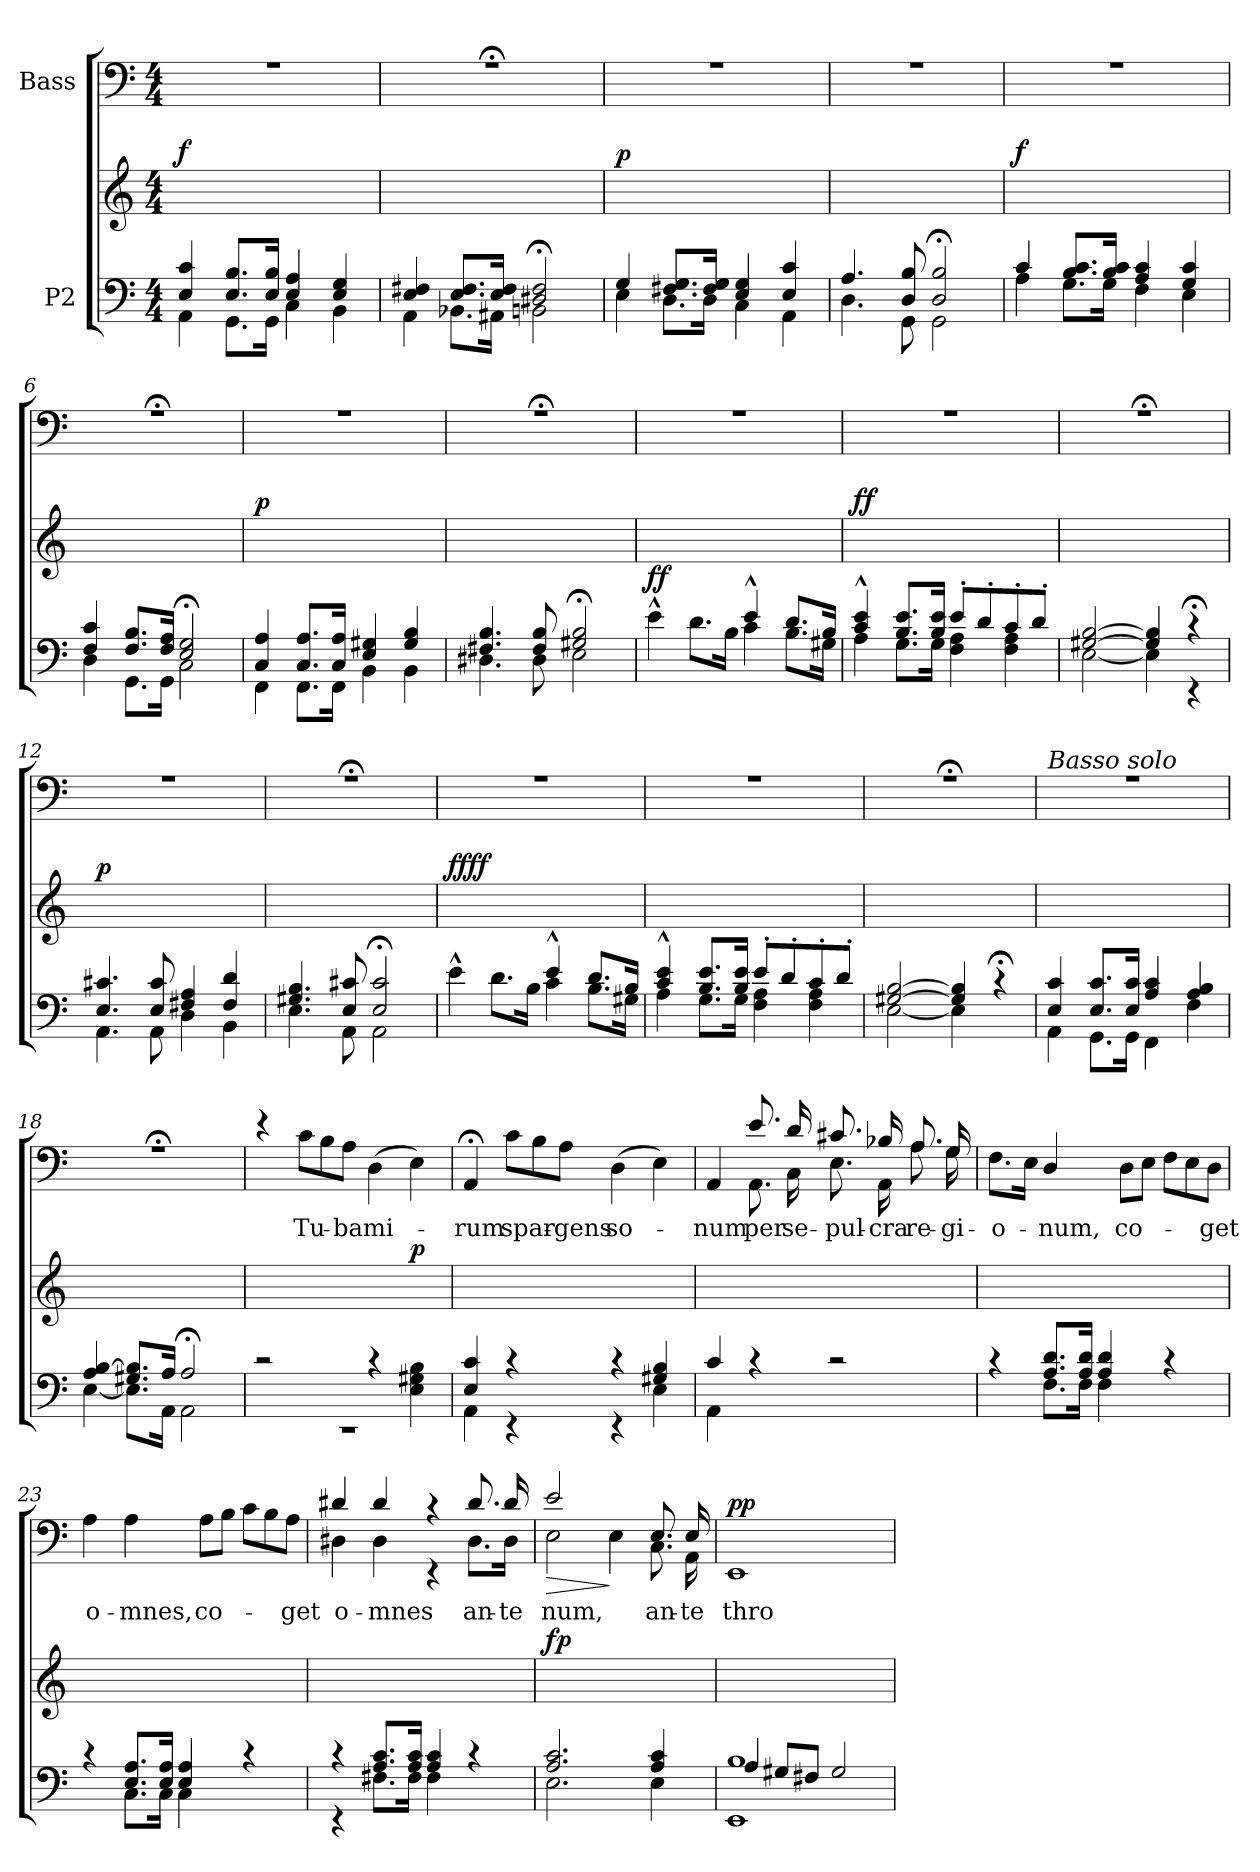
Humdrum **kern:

**kern	**kern	**dynam	**kern	**text	**dynam
*part2	*part2	*part2	*part1	*part1	*part1
*staff3	*staff2	*staff2/3	*staff1	*staff1	*staff1
*I"P2	*	*	*I"Bass	*	*
*clefF4	*clefG2	*	*clefF4	*	*
*k[]	*k[]	*	*k[]	*	*
*C:	*C:	*	*C:	*	*
*M4/4	*M4/4	*	*M4/4	*	*
*MM50	*MM50	*	*MM50	*	*
=1	=1	=1	=1	=1	=1
*^	*	*	*^	*	*
!	!	!	!LO:DY:a	!	!	!	!
4E/ 4c/	4AA\	1ryy	f	1r	1ryy	.	.
8.E/ 8.B/L	8.GG\L	.	.	.	.	.	.
16E/ 16B/Jk	16GG\Jk	.	.	.	.	.	.
4E/ 4A/	4C\	.	.	.	.	.	.
4E/ 4G/	4BB\	.	.	.	.	.	.
=2	=2	=2	=2	=2	=2	=2	=2
4E/ 4F#X/	4AA\	1ryy	.	1r;<	1ryy	.	.
8.E/ 8.F#/L	8.BB-X\L	.	.	.	.	.	.
16E/ 16F#/Jk	16AA#X\Jk	.	.	.	.	.	.
2D#X/;< 2F#/;<	2BBn\	.	.	.	.	.	.
=3	=3	=3	=3	=3	=3	=3	=3
!	!	!	!LO:DY:a	!	!	!	!
4G/	4E\	1ryy	p	1r	1ryy	.	.
8.F#X/ 8.G/L	8.D\L	.	.	.	.	.	.
16F#/ 16G/Jk	16D\Jk	.	.	.	.	.	.
4E/ 4G/	4C\	.	.	.	.	.	.
4E/ 4c/	4AA\	.	.	.	.	.	.
=4	=4	=4	=4	=4	=4	=4	=4
4.A/	4.D\	1ryy	.	1r	1ryy	.	.
8D/ 8B/	8GG\	.	.	.	.	.	.
2D/;< 2B/;<	2GG\	.	.	.	.	.	.
=5	=5	=5	=5	=5	=5	=5	=5
!	!	!	!LO:DY:a	!	!	!	!
4c/	4A\	1ryy	f	1r	1ryy	.	.
8.B/ 8.c/L	8.G\L	.	.	.	.	.	.
16B/ 16c/Jk	16G\Jk	.	.	.	.	.	.
4A/ 4c/	4F\	.	.	.	.	.	.
4G/ 4c/	4E\	.	.	.	.	.	.
!!LO:LB:g=z	!!
=6	=6	=6	=6	=6	=6	=6	=6
4F/ 4c/	4D\	1ryy	.	1r;<	1ryy	.	.
8.F/ 8.B/L	8.GG\L	.	.	.	.	.	.
16F/ 16A/Jk	16GG\Jk	.	.	.	.	.	.
2E/;< 2G/;<	2C\	.	.	.	.	.	.
=7	=7	=7	=7	=7	=7	=7	=7
!	!	!	!LO:DY:a	!	!	!	!
4C/ 4A/	4FF\	1ryy	p	1r	1ryy	.	.
8.C/ 8.A/L	8.FF\L	.	.	.	.	.	.
16C/ 16A/Jk	16FF\Jk	.	.	.	.	.	.
4E/ 4G#X/	4BB\	.	.	.	.	.	.
4G#/ 4B/	4BB\	.	.	.	.	.	.
=8	=8	=8	=8	=8	=8	=8	=8
4.F#X/ 4.B/	4.D#X\	1ryy	.	1r;<	1ryy	.	.
8F#/ 8B/	8D#\	.	.	.	.	.	.
2G#X/;< 2B/;<	2E\	.	.	.	.	.	.
=9	=9	=9	=9	=9	=9	=9	=9
!	!	!	!LO:DY:b	!	!	!	!
4e^^>\	2ryy	1ryy	ff	1r	1ryy	.	.
8.d\L	.	.	.	.	.	.	.
16B\Jk	.	.	.	.	.	.	.
4e^^>/	4c\	.	.	.	.	.	.
8.d/L	8.B\L	.	.	.	.	.	.
16B/Jk	16G#X\Jk	.	.	.	.	.	.
=10	=10	=10	=10	=10	=10	=10	=10
!	!	!	!LO:DY:a	!	!	!	!
4c/^^> 4e/^^>	4A\	1ryy	ff	1r	1ryy	.	.
8.B/ 8.e/L	8.G\L	.	.	.	.	.	.
16B/ 16e/Jk	16G\Jk	.	.	.	.	.	.
8e'</L	4F\ 4A\	.	.	.	.	.	.
8d'</	.	.	.	.	.	.	.
8c'</	4F\ 4A\	.	.	.	.	.	.
8d'</J	.	.	.	.	.	.	.
!!LO:LB:g=z	!!
=11	=11	=11	=11	=11	=11	=11	=11
[>2G#X/ [>2B/	[<2E\	1ryy	.	1r;<	1ryy	.	.
4G#/] 4B/]	4E\]	.	.	.	.	.	.
4r;c	4rEE	.	.	.	.	.	.
=12	=12	=12	=12	=12	=12	=12	=12
!	!	!	!LO:DY:a	!	!	!	!
4.E/ 4.c#X/	4.AA\	1ryy	p	1r	1ryy	.	.
8E/ 8c#/	8AA\	.	.	.	.	.	.
4F#X/ 4A/	4D\	.	.	.	.	.	.
4F#/ 4d/	4BB\	.	.	.	.	.	.
=13	=13	=13	=13	=13	=13	=13	=13
4.G#X/ 4.B/	4.E\	1ryy	.	1r;<	1ryy	.	.
8E/ 8c#X/	8AA\	.	.	.	.	.	.
2E/;< 2c#/;<	2AA\	.	.	.	.	.	.
=14	=14	=14	=14	=14	=14	=14	=14
!	!	!	!LO:DY:a	!	!	!	!
!	!	!	!LO:DY:n=1:b	!	!	!	!
2ryy	4e^^>\	1ryy	ff ff	1r	1ryy	.	.
.	8.d\L	.	.	.	.	.	.
.	16B\Jk	.	.	.	.	.	.
4e^^>/	4c\	.	.	.	.	.	.
8.d/L	8.B\L	.	.	.	.	.	.
16B/Jk	16G#X\Jk	.	.	.	.	.	.
=15	=15	=15	=15	=15	=15	=15	=15
4c/^^> 4e/^^>	4A\	1ryy	.	1r	1ryy	.	.
8.B/ 8.e/L	8.G\L	.	.	.	.	.	.
16B/ 16e/Jk	16G\Jk	.	.	.	.	.	.
8e'</L	4F\ 4A\	.	.	.	.	.	.
8d'</	.	.	.	.	.	.	.
8c'</	4F\ 4A\	.	.	.	.	.	.
8d'</J	.	.	.	.	.	.	.
!!LO:LB:g=z	!!
=16	=16	=16	=16	=16	=16	=16	=16
[>2G#X/ [>2B/	[<2E\	1ryy	.	1r;<	1ryy	.	.
4G#/] 4B/]	4E\]	.	.	.	.	.	.
4r;c	4ryy	.	.	.	.	.	.
=17	=17	=17	=17	=17	=17	=17	=17
!	!	!	!	!LO:TX:a:i:t=Basso solo	!	!	!
4E/ 4c/	4AA\	1ryy	.	1r	1ryy	.	.
8.E/ 8.c/L	8.GG\L	.	.	.	.	.	.
16E/ 16c/Jk	16GG\Jk	.	.	.	.	.	.
4A/ 4c/	4FF\	.	.	.	.	.	.
4A/ 4B/	4F\	.	.	.	.	.	.
=18	=18	=18	=18	=18	=18	=18	=18
4A/ [>4B/	[<4E\	1ryy	.	1r;<	1ryy	.	.
8.G#X/ 8.B/]L	8.E\L]	.	.	.	.	.	.
16A/Jk	16AA\Jk	.	.	.	.	.	.
2A;</	2AA\	.	.	.	.	.	.
=19	=19	=19	=19	=19	=19	=19	=19
*	*	*^	*	*	*	*	*
2rc	1rEE	1ryy	2.ryy	.	4r	1ryy	.	.
*	*	*	*	*	*Xtuplet	*	*	*
!	!	!	!	!	!	!	!LO:LY:b	!
.	.	.	.	.	12c\L	.	Tu-	.
.	.	.	.	.	12B\	.	.	.
!	!	!	!	!	!	!	!LO:LY:b	!
.	.	.	.	.	12A\J	.	-ba	.
!	!	!	!	!	!	!	!LO:LY:b	!
4rc	.	.	.	.	(>4D\	.	mi-	.
!	!	!	!	!LO:DY:a	!	!	!	!
4E\ 4G#X\ 4B\	.	.	4ryy	p	4E\)	.	.	.
=20	=20	=20	=20	=20	=20	=20	=20	=20
!	!	!	!	!	!	!	!LO:LY:b	!
*	*	*v	*v	*	*	*	*	*
4E/ 4c/	4AA\	1ryy	.	4AA;</	1ryy	-rum	.
!	!	!	!	!	!	!LO:LY:b	!
4rc	4rEE	.	.	12c\L	.	spar-	.
.	.	.	.	12B\	.	.	.
!	!	!	!	!	!	!LO:LY:b	!
.	.	.	.	12A\J	.	-gens	.
!	!	!	!	!	!	!LO:LY:b	!
4rc	4rEE	.	.	(>4D\	.	so-	.
4G#X/ 4B/	4E\	.	.	4E\)	.	.	.
!!LO:LB:g=z	!!
=21	=21	=21	=21	=21	=21	=21	=21
!	!	!	!	!	!	!LO:LY:b	!
4c/	4AA\	1ryy	.	4AA/	4ryy	-num	.
!	!	!	!	!	!	!LO:LY:b	!
4rc	2.ryy	.	.	8.e/	8.AA\	per	.
!	!	!	!	!	!	!LO:LY:b	!
.	.	.	.	16d/	16C\	se-	.
!	!	!	!	!	!	!LO:LY:b	!
2rc	.	.	.	8.c#X/	8.E\	-pul-	.
!	!	!	!	!	!	!LO:LY:b	!
.	.	.	.	16B-X/	16AA\	-cra	.
!	!	!	!	!	!	!LO:LY:b	!
.	.	.	.	8.A/	8.A\	re-	.
!	!	!	!	!	!	!LO:LY:b	!
.	.	.	.	16G/	16G\	-gi-	.
=22	=22	=22	=22	=22	=22	=22	=22
!	!	!	!	!	!	!LO:LY:b	!
4rc	4ryy	1ryy	.	8.F\L	1ryy	-o-	.
.	.	.	.	16E\Jk	.	.	.
!	!	!	!	!	!	!LO:LY:b	!
8.A/ 8.d/L	8.F\L	.	.	4D/	.	-num,	.
16A/ 16d/Jk	16F\Jk	.	.	.	.	.	.
4A/ 4d/	4F\	.	.	12ryy	.	.	.
!	!	!	!	!	!	!LO:LY:b	!
.	.	.	.	12D\L	.	co-	.
.	.	.	.	12E\J	.	.	.
4rc	4ryy	.	.	12F\L	.	.	.
.	.	.	.	12E\	.	.	.
!	!	!	!	!	!	!LO:LY:b	!
.	.	.	.	12D\J	.	-get	.
=23	=23	=23	=23	=23	=23	=23	=23
!	!	!	!	!	!	!LO:LY:b	!
4rc	4ryy	1ryy	.	4A\	1ryy	o-	.
!	!	!	!	!	!	!LO:LY:b	!
8.E/ 8.A/L	8.C\L	.	.	4A\	.	-mnes,	.
16E/ 16A/Jk	16C\Jk	.	.	.	.	.	.
4E/ 4A/	4C\	.	.	12ryy	.	.	.
!	!	!	!	!	!	!LO:LY:b	!
.	.	.	.	12A\L	.	co-	.
.	.	.	.	12B\J	.	.	.
4rc	4ryy	.	.	12c\L	.	.	.
.	.	.	.	12B\	.	.	.
!	!	!	!	!	!	!LO:LY:b	!
.	.	.	.	12A\J	.	-get	.
=24	=24	=24	=24	=24	=24	=24	=24
!	!	!	!	!	!	!LO:LY:b	!
4rc	4rEE	1ryy	.	4d#X/	4D#X\	o-	.
!	!	!	!	!	!	!LO:LY:b	!
8.A/ 8.c/L	8.F#X\L	.	.	4d#/	4D#\	-mnes	.
16A/ 16c/Jk	16F#\Jk	.	.	.	.	.	.
4A/ 4c/	4F#\	.	.	4rc	4rEE	.	.
!	!	!	!	!	!	!LO:LY:b	!
4rc	4ryy	.	.	8.d#/	8.D#\L	an-	.
!	!	!	!	!	!	!LO:LY:b	!
.	.	.	.	16d#/	16D#\Jk	-te	.
!!LO:PB:g=z	!!
=25	=25	=25	=25	=25	=25	=25	=25
!	!	!	!LO:DY:a	!	!	!LO:LY:b	!LO:HP:b
!	!	!	!LO:DY:n=1:a	!	!	!	!
2.A/ 2.c/	2.E\	1ryy	f p	2e/	2E\	-num,	>
.	.	.	.	4ryy	4E\	.	]
!	!	!	!	!	!	!LO:LY:b	!
4A/ 4c/	4E\	.	.	8.E/	8.C\	an-	.
!	!	!	!	!	!	!LO:LY:b	!
.	.	.	.	16E/	16AA\	-te	.
=26	=26	=26	=26	=26	=26	=26	=26
!	!	!	!	!	!	!LO:LY:b	!LO:DY:a
1EE 1B	4A/	1ryy	.	1EE	1ryy	thro	pp
.	8G#X/L	.	.	.	.	.	.
.	8F#X/J	.	.	.	.	.	.
.	2G#/	.	.	.	.	.	.
*v	*v	*	*	*v	*v	*	*
=	=	=	=	=	=
*-	*-	*-	*-	*-	*-
